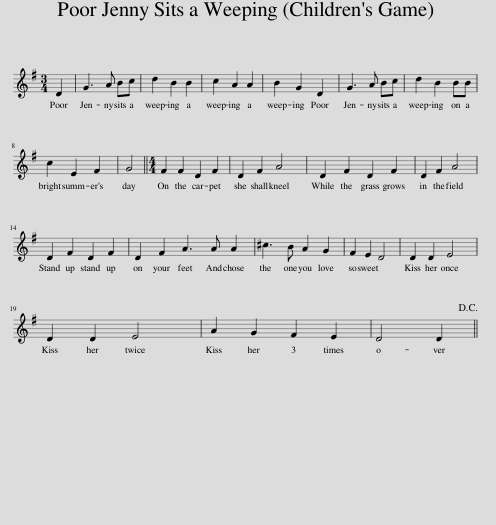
X:1
L:1/8
M:3/4
I:linebreak $
K:G
V:1 treble
V:1
 D2 | G3 A Bc | d2 B2 B2 | c2 A2 A2 | B2 G2 D2 | %5
 G3 A Bc | d2 B2 BB |$ c2 E2 F2 | G4 ||[M:4/4] F2 F2 D2 F2 | %10
 D2 F2 A4 | D2 F2 D2 F2 | D2 F2 A4 |$ D2 F2 D2 F2 | D2 F2 A3 A A2 | %15
 ^c3 B A2 G2 | F2 E2 D4 | D2 D2 E4 |$ D2 D2 E4 | A2 G2 F2 E2 | %20
 D4 D2!D.C.! || %21
